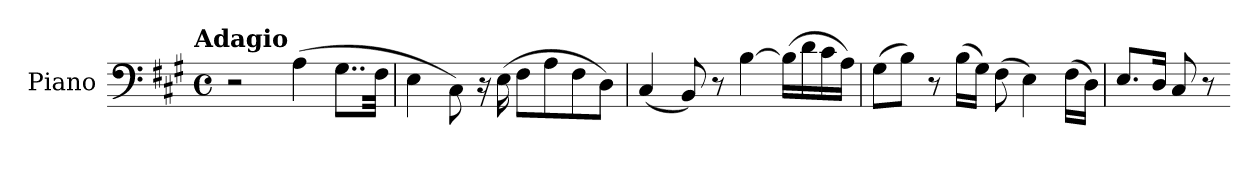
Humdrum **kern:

**kern
*part1
*staff1
*I"Piano
*I'Pno
*clefF4
*k[f#c#g#]
!!LO:TX:omd:t=Adagio
*M4/4
*met(c)
*MM71
=1
2r
(4A
8..G#L
32F#Jkk
=2
4E
8C#\)
16r
(16E
8F#L
8A
8F#
8DJ)
=3
(4C#
8BB)
8r
[4B
(16BLL]
16d
16c#
16AJJ)
=4
(8G#L
8BJ)
8r
(16BLL
16G#JJ)
(8F#
4E)
(16F#LL
16DJJ)
!!LO:LB:g=z
=5
8.E/L
(16D/Jk
8C#
8r
=-
*-
